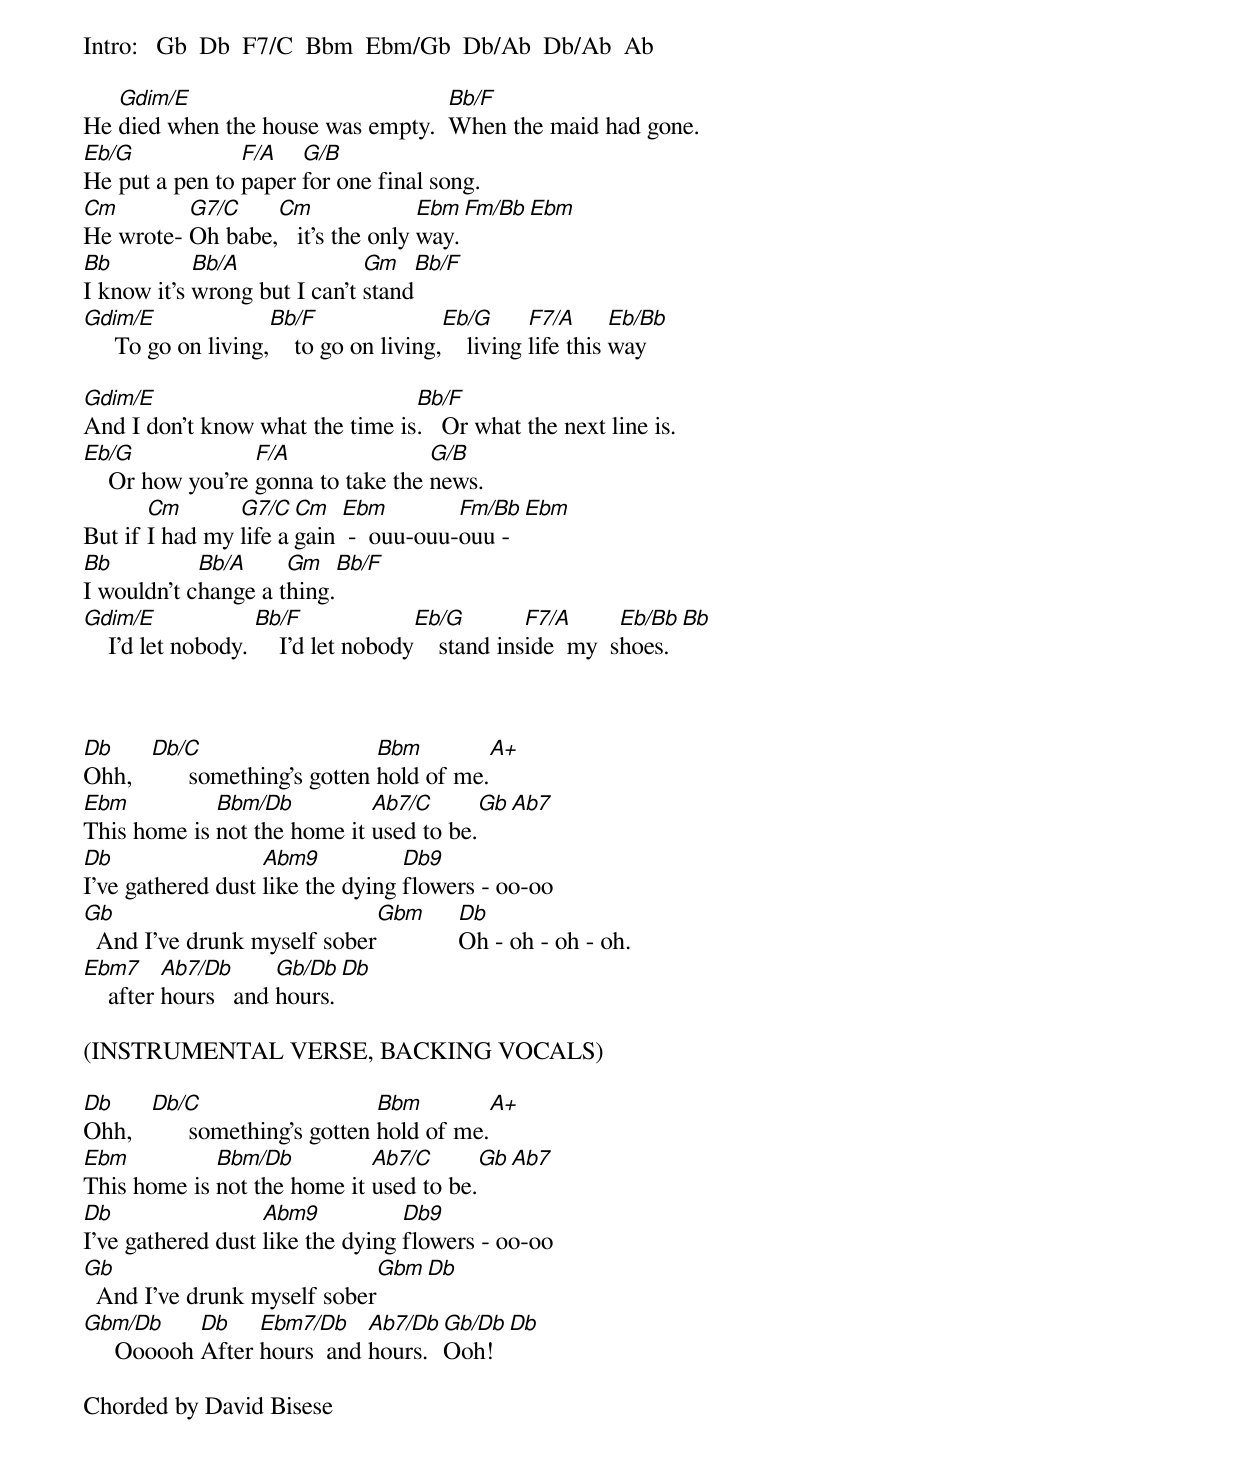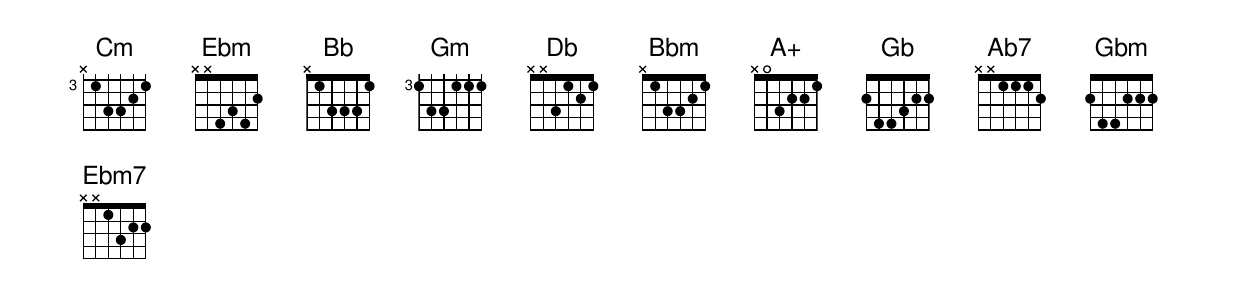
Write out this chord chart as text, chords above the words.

Intro:   Gb  Db  F7/C  Bbm  Ebm/Gb  Db/Ab  Db/Ab  Ab

   Gdim/E          		   Bb/F
He died when the house was empty.  When the maid had gone.
Eb/G            F/A   G/B
He put a pen to paper for one final song.
Cm        G7/C    Cm               Ebm  Fm/Bb Ebm
He wrote- Oh babe,   it's the only way.
Bb          Bb/A              Gm    Bb/F
I know it's wrong but I can't stand
Gdim/E               Bb/F                Eb/G       F7/A      Eb/Bb
     To go on living,    to go on living,    living life this way

Gdim/E 				 Bb/F
And I don't know what the time is.   Or what the next line is.
Eb/G              F/A               G/B
    Or how you're gonna to take the news.
       Cm       G7/C  Cm   Ebm         Fm/Bb   Ebm
But if I had my life again  -  ouu-ouu-ouu -
Bb          Bb/A     Gm    Bb/F
I wouldn't change a thing.
Gdim/E              Bb/F              Eb/G         F7/A      Eb/Bb  Bb
    I'd let nobody.     I'd let nobody    stand inside  my  shoes.



Db     Db/C                     Bbm        A+
Ohh,         something's gotten hold of me.
Ebm          Bbm/Db          Ab7/C       Gb  Ab7
This home is not the home it used to be.
Db                 Abm9           Db9
I've gathered dust like the dying flowers - oo-oo
Gb                           Gbm  Db
  And I've drunk myself sober     Oh - oh - oh - oh.
Ebm7      Ab7/Db      Gb/Db  Db
    after hours   and hours.

(INSTRUMENTAL VERSE, BACKING VOCALS)

Db     Db/C                     Bbm        A+
Ohh,         something's gotten hold of me.
Ebm          Bbm/Db          Ab7/C       Gb  Ab7
This home is not the home it used to be.
Db                 Abm9           Db9
I've gathered dust like the dying flowers - oo-oo
Gb                           Gbm  Db
  And I've drunk myself sober
Gbm/Db      Db    Ebm7/Db    Ab7/Db  Gb/Db  Db
     Oooooh After hours  and hours.  Ooh!

Chorded by David Bisese
